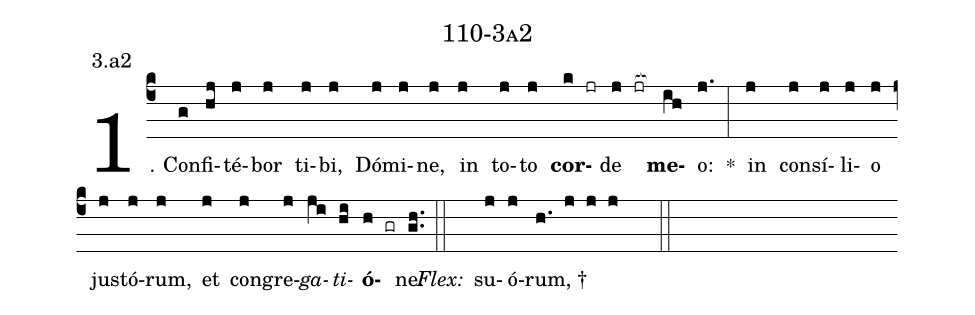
name: 110-3a2;
annotation: 3.a2;
%%
(c4)1. Con(g)fi(hj)té(j)bor(j) ti(j)bi,(j) Dó(j)mi(j)ne,(j) in(j) to(j)to(j) <b>cor</b>(k jr)de(j jr[ocb:1{]) <b>me</b>(ih[ocb:0}])o:(j.) *(:) in(j) con(j)sí(j)li(j)o(j) jus(j)tó(j)rum,(j) et(j) con(j)gre(j)<i>ga</i>(ji)<i>ti</i>(hi)<b>ó</b>(h gr)ne.(gh..) (::)
<i>Flex:</i>()  su(j)ó(j)rum, †(h. j j j  ::)
